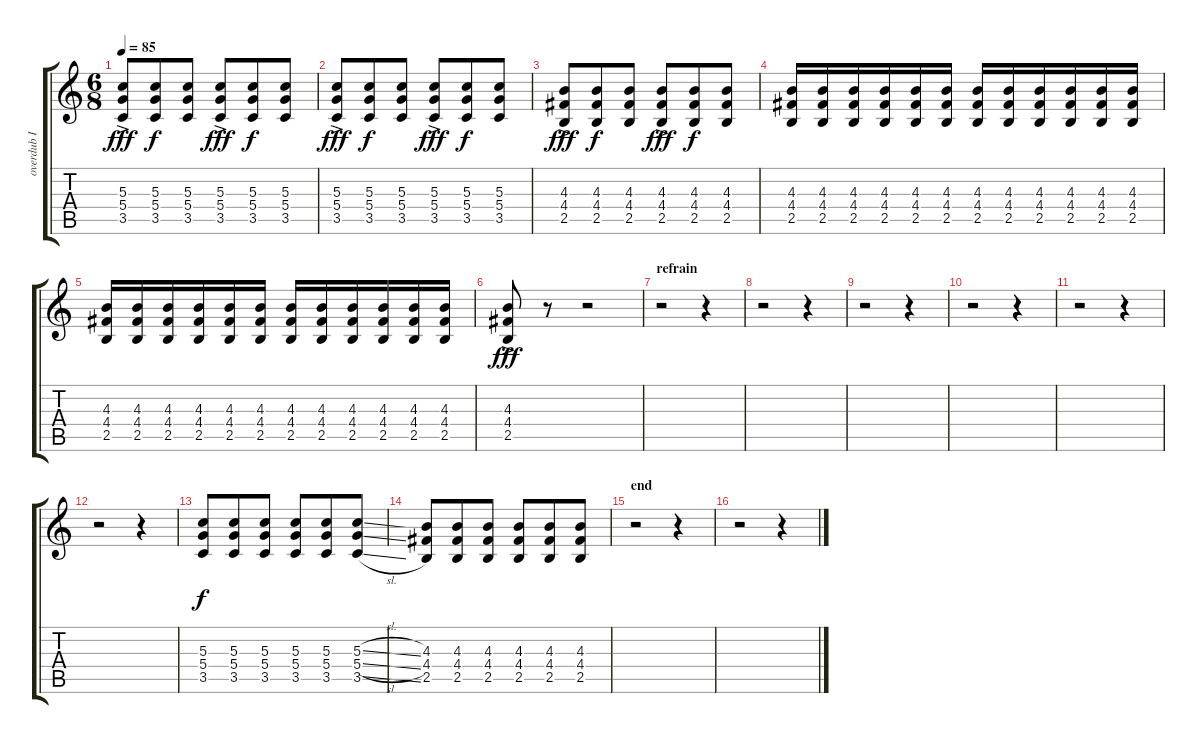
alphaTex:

\track ("overdub I" "overdub I") {instrument electricguitarmuted}
\staff {score tabs}
\tuning (E4 B3 G3 D3 A2 E2) {hide}
\ts (6 8)
\tempo 85
\clef g2
\ks c
(5.3{ac} 5.4{ac} 3.5{ac}).8{dy fff} (5.3 5.4 3.5).8{dy f} (5.3 5.4 3.5).8 (5.3{ac} 5.4{ac} 3.5{ac}).8{dy fff} (5.3 5.4 3.5).8{dy f} (5.3 5.4 3.5).8 |
(5.3{ac} 5.4{ac} 3.5{ac}).8{dy fff} (5.3 5.4 3.5).8{dy f} (5.3 5.4 3.5).8 (5.3{ac} 5.4{ac} 3.5{ac}).8{dy fff} (5.3 5.4 3.5).8{dy f} (5.3 5.4 3.5).8 |
(4.3{ac} 4.4{ac} 2.5{ac}).8{dy fff} (4.3 4.4 2.5).8{dy f} (4.3 4.4 2.5).8 (4.3{ac} 4.4{ac} 2.5{ac}).8{dy fff} (4.3 4.4 2.5).8{dy f} (4.3 4.4 2.5).8 |
(4.3 4.4 2.5).16 (4.3 4.4 2.5).16 (4.3 4.4 2.5).16 (4.3 4.4 2.5).16 (4.3 4.4 2.5).16 (4.3 4.4 2.5).16 (4.3 4.4 2.5).16 (4.3 4.4 2.5).16 (4.3 4.4 2.5).16 (4.3 4.4 2.5).16 (4.3 4.4 2.5).16 (4.3 4.4 2.5).16 |
(4.3 4.4 2.5).16 (4.3 4.4 2.5).16 (4.3 4.4 2.5).16 (4.3 4.4 2.5).16 (4.3 4.4 2.5).16 (4.3 4.4 2.5).16 (4.3 4.4 2.5).16 (4.3 4.4 2.5).16 (4.3 4.4 2.5).16 (4.3 4.4 2.5).16 (4.3 4.4 2.5).16 (4.3 4.4 2.5).16 |
(4.3{ac} 4.4{ac} 2.5{ac}).8{dy fff} r.8 r.2 |
\section ("" "refrain")
r.2 r.4 |
r.2 r.4 |
r.2 r.4 |
r.2 r.4 |
r.2 r.4 |
r.2 r.4 |
(5.3 5.4 3.5).8{dy f} (5.3 5.4 3.5).8 (5.3 5.4 3.5).8 (5.3 5.4 3.5).8 (5.3 5.4 3.5).8 (5.3{sl} 5.4{sl} 3.5{sl}).8 |
(4.3 4.4 2.5).8 (4.3 4.4 2.5).8 (4.3 4.4 2.5).8 (4.3 4.4 2.5).8 (4.3 4.4 2.5).8 (4.3 4.4 2.5).8 |
\section ("" "end")
r.2 r.4 |
r.2 r.4
